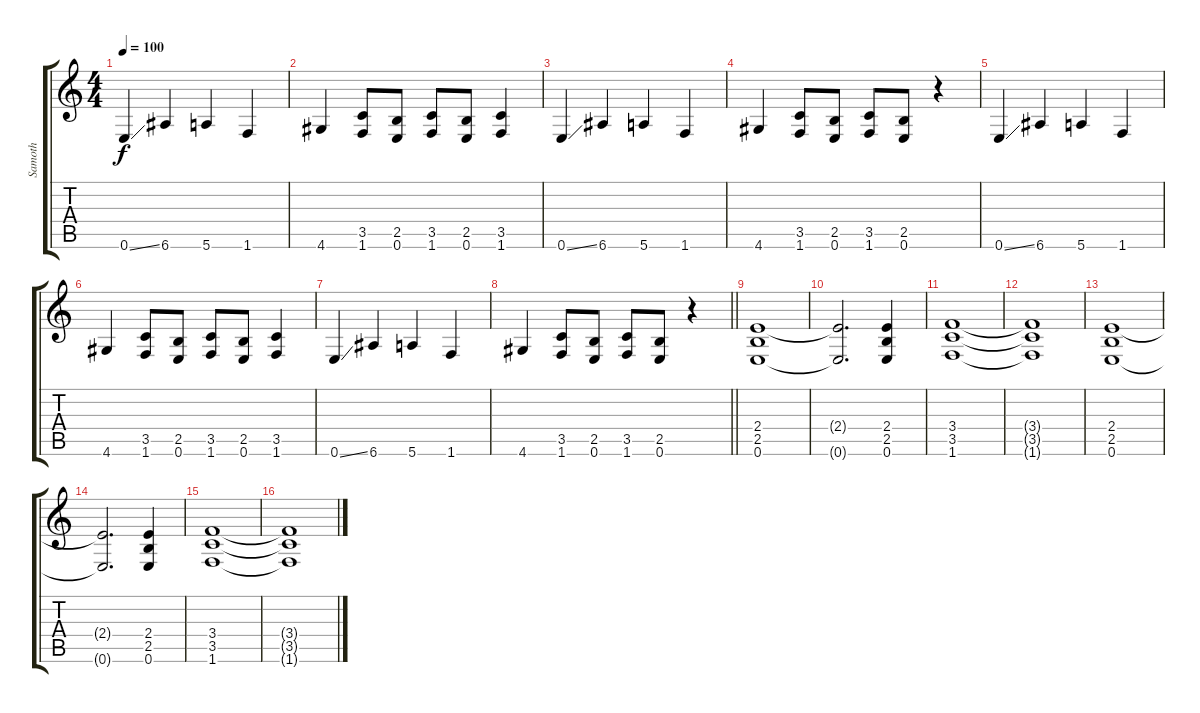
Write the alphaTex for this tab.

\track ("Samoth" "Samoth") {instrument distortionguitar}
\staff {score tabs}
\tuning (E4 B3 G3 D3 A2 E2) {hide}
\ts (4 4)
\tempo 100
\clef g2
\ks c
0.6{ss}.4{dy f} 6.6.4 5.6.4 1.6.4 |
4.6.4 (3.5 1.6).8 (2.5 0.6).8 (3.5 1.6).8 (2.5 0.6).8 (3.5 1.6).4 |
0.6{ss}.4 6.6.4 5.6.4 1.6.4 |
4.6.4 (3.5 1.6).8 (2.5 0.6).8 (3.5 1.6).8 (2.5 0.6).8 r.4 |
0.6{ss}.4 6.6.4 5.6.4 1.6.4 |
4.6.4 (3.5 1.6).8 (2.5 0.6).8 (3.5 1.6).8 (2.5 0.6).8 (3.5 1.6).4 |
0.6{ss}.4 6.6.4 5.6.4 1.6.4 |
\barLineRight lightlight
4.6.4 (3.5 1.6).8 (2.5 0.6).8 (3.5 1.6).8 (2.5 0.6).8 r.4 |
(2.4 2.5 0.6).1 |
(2.4{t} 0.6{t}).2{d} (2.4 2.5 0.6).4 |
(3.4 3.5 1.6).1 |
(3.4{t} 3.5{t} 1.6{t}).1 |
(2.4 2.5 0.6).1 |
(2.4{t} 0.6{t}).2{d} (2.4 2.5 0.6).4 |
(3.4 3.5 1.6).1 |
(3.4{t} 3.5{t} 1.6{t}).1
